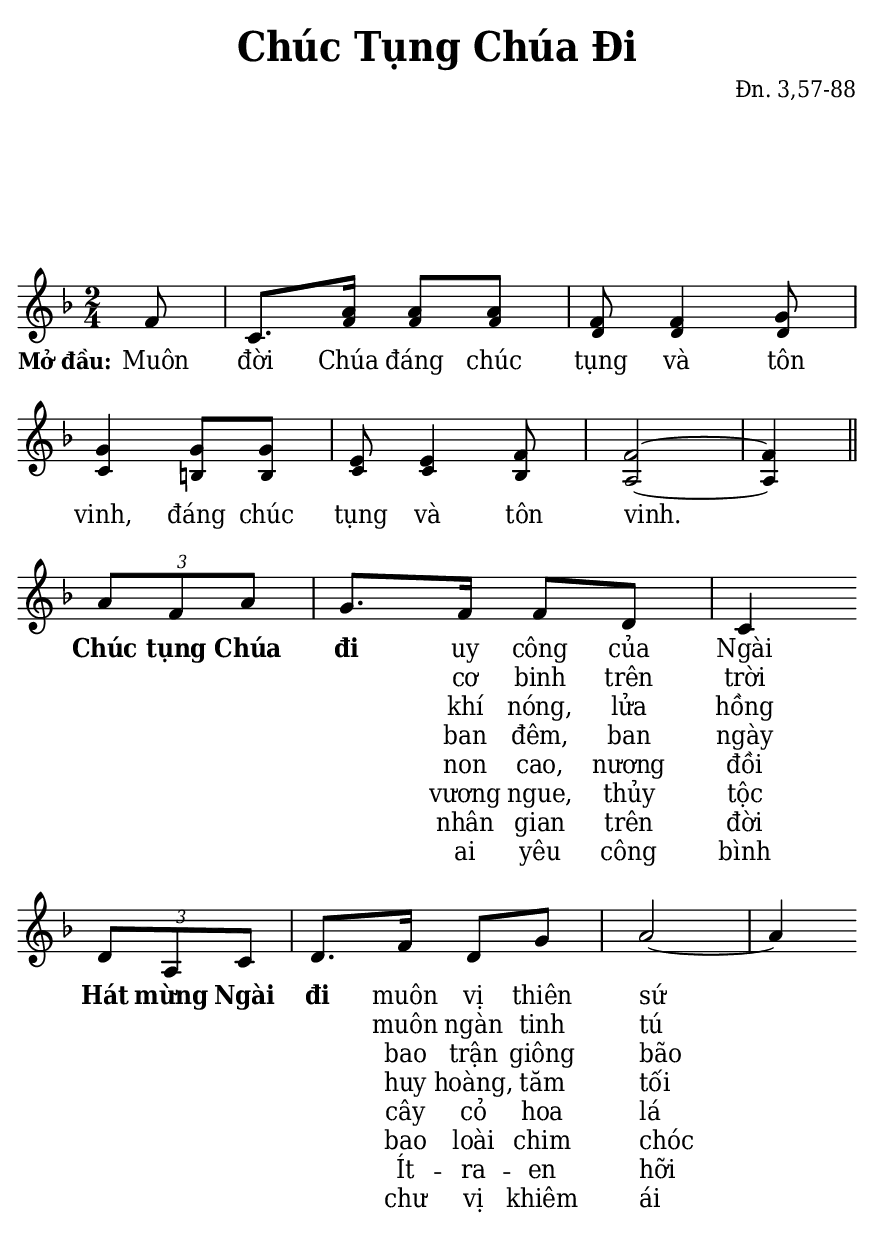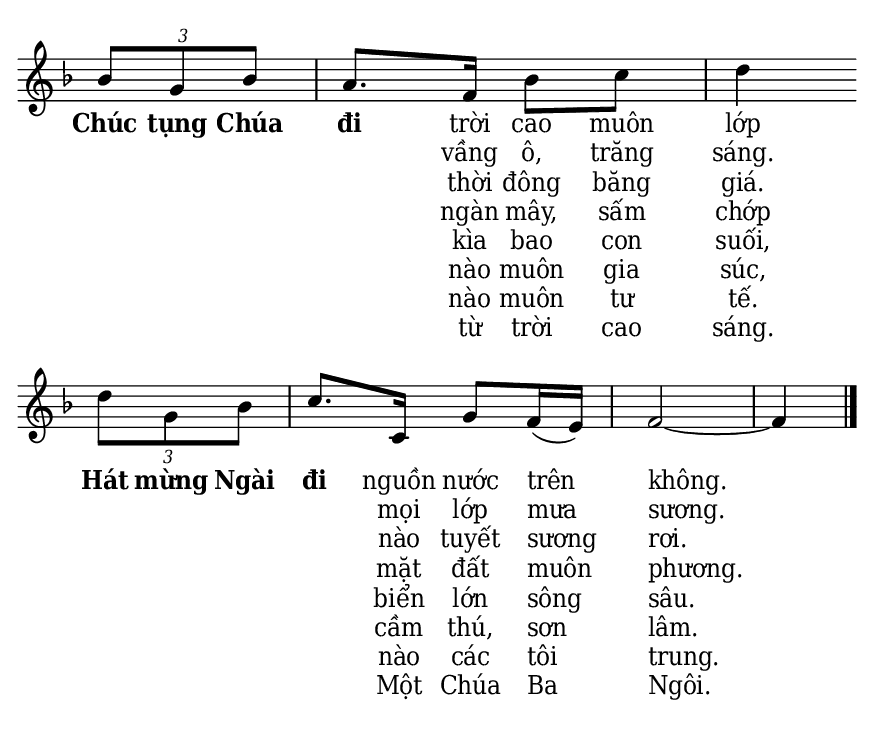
% Cài đặt chung\
\version "2.22.1"
\include "english.ly"

\header {
  title = \markup { \fontsize #1 "Chúc Tụng Chúa Đi" }
  composer = "Đn. 3,57-88"
  %arranger = "Lm. Kim Long"
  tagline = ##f
}

% Nhạc phiên khúc
nhacPhienKhucSop = \relative c' {
  \partial 8 f8 |
  c8. a'16 a8 a |
  f f4 g8 |
  g4 g8 g |
  e e4 f8 |
  f2 ~ |
  f4 \bar "||" \break
  
  \tuplet 3/2 { a8 f a } |
  g8. f16 f8 d |
  c4 \bar "" \break
  
  \tuplet 3/2 { d8 a c } |
  d8. f16 d8 g |
  a2 ~ |
  a4 \bar "" \break
  
  \tuplet 3/2 { bf8 g bf } |
  a8. f16 bf8 c |
  d4 \bar "" \break
  
  \tuplet 3/2 { d8 g, bf } |
  c8. c,16 g'8 f16 (e) |
  f2 ~ |
  f4 \bar "|."
}

nhacPhienKhucAlto = \relative c' {
  f8 |
  c8. f16 f8 f |
  d d4 d8 |
  c4 b!8 b |
  c c4 bf8 |
  a2 ~ |
  a4
}

% Lời phiên khúc
loiPhienKhucSop = \lyrics {
  \set stanza = "Mở đầu:"
  Muôn đời Chúa đáng chúc tụng và tôn vinh,
  đáng chúc tụng và tôn vinh.
  
  \override Lyrics.LyricText.font-series = #'bold
  Chúc tụng Chúa đi
  \revert Lyrics.LyricText.font-series
  <<
    {
      uy công của Ngài
    }
    \new Lyrics {
	    \set associatedVoice = "beSop"
	    cơ binh trên trời
    }
    \new Lyrics {
	    \set associatedVoice = "beSop"
	    khí nóng, lửa hồng
    }
    \new Lyrics {
	    \set associatedVoice = "beSop"
	    ban đêm, ban ngày
    }
    \new Lyrics {
	    \set associatedVoice = "beSop"
	    non cao, nương đồi
    }
    \new Lyrics {
	    \set associatedVoice = "beSop"
	    vương ngue, thủy tộc
    }
    \new Lyrics {
	    \set associatedVoice = "beSop"
	    nhân gian trên đời
    }
    \new Lyrics {
	    \set associatedVoice = "beSop"
	    ai yêu công bình
    }
  >>
  
  \override Lyrics.LyricText.font-series = #'bold
  Hát mừng Ngài đi
  \revert Lyrics.LyricText.font-series
  <<
    {
	    muôn vị thiên sứ
    }
    \new Lyrics {
	    \set associatedVoice = "beSop"
	    muôn ngàn tinh tú
    }
    \new Lyrics {
	    \set associatedVoice = "beSop"
	    bao trận giông bão
    }
    \new Lyrics {
	    \set associatedVoice = "beSop"
	    huy hoàng, tăm tối
    }
    \new Lyrics {
	    \set associatedVoice = "beSop"
	    cây cỏ hoa lá
    }
    \new Lyrics {
	    \set associatedVoice = "beSop"
	    bao loài chim chóc
    }
    \new Lyrics {
	    \set associatedVoice = "beSop"
	    Ít -- ra -- en hỡi
    }
    \new Lyrics {
	    \set associatedVoice = "beSop"
	    chư vị khiêm ái
    }
  >>
  
  \override Lyrics.LyricText.font-series = #'bold
  Chúc tụng Chúa đi
  \revert Lyrics.LyricText.font-series
  <<
    {
      trời cao muôn lớp
    }
    \new Lyrics {
	    \set associatedVoice = "beSop"
	    vầng ô, trăng sáng.
    }
    \new Lyrics {
	    \set associatedVoice = "beSop"
	    thời đông băng giá.
    }
    \new Lyrics {
	    \set associatedVoice = "beSop"
	    ngàn mây, sấm chớp
    }
    \new Lyrics {
	    \set associatedVoice = "beSop"
	    kìa bao con suối,
    }
    \new Lyrics {
	    \set associatedVoice = "beSop"
	    nào muôn gia súc,
    }
    \new Lyrics {
	    \set associatedVoice = "beSop"
	    nào muôn tư tế.
    }
    \new Lyrics {
	    \set associatedVoice = "beSop"
	    từ trời cao sáng.
    }
  >>
  
  \override Lyrics.LyricText.font-series = #'bold
  Hát mừng Ngài đi
  \revert Lyrics.LyricText.font-series
  <<
    {
      nguồn nước trên không.
    }
    \new Lyrics {
	    \set associatedVoice = "beSop"
	    mọi lớp mưa sương.
    }
    \new Lyrics {
	    \set associatedVoice = "beSop"
	    nào tuyết sương rơi.
    }
    \new Lyrics {
	    \set associatedVoice = "beSop"
	    mặt đất muôn phương.
    }
    \new Lyrics {
	    \set associatedVoice = "beSop"
	    biển lớn sông sâu.
    }
    \new Lyrics {
	    \set associatedVoice = "beSop"
	    cầm thú, sơn lâm.
    }
    \new Lyrics {
	    \set associatedVoice = "beSop"
	    nào các tôi trung.
    }
    \new Lyrics {
	    \set associatedVoice = "beSop"
	    Một Chúa Ba Ngôi.
    }
  >>
}

loiPhienKhucSopN = \lyrics {
  <<
    {
      Hãy tạ ơn Chúa, vì Chúa nhân từ
    }
    \new Lyrics {
	    \set associatedVoice = "beSop"
	    Chúa làm nhên những việc rất phi thường
    }
    \new Lyrics {
	    \set associatedVoice = "beSop"
	    Chúa tạo nên những đén lớn trên trời
    }
    \new Lyrics {
	    \set associatedVoice = "beSop"
	    Giết sạch con trưởng toàn cõi Ai -- cập
    }
    \new Lyrics {
	    \set associatedVoice = "beSop"
	    Chúa đà phân rẽ triều nước biển Hồng
    }
    \new Lyrics {
	    \set associatedVoice = "beSop"
	    Dẫn đường dân Chúa ở giữa sa mạc
    }
    \new Lyrics {
	    \set associatedVoice = "beSop"
	    Chiềm bờ cõi chúng và đã trao tặng
    }
    \new Lyrics {
	    \set associatedVoice = "beSop"
	    Chúa giật ta thoát khỏi lũ quân thù
    }
  >>
  \set stanza = "ĐK:"
  \override Lyrics.LyricText.font-series = #'bold
  Muôn đời Chúa vẫn trọn tình thương
  \revert Lyrics.LyricText.font-series
  
  <<
    {
      Hãy cảm mến Ngài là Chúa các Chúa
    }
    \new Lyrics {
	    \set associatedVoice = "beSop"
	    Chính Ngài tác tạo trời xanh bao la
    }
    \new Lyrics {
	    \set associatedVoice = "beSop"
	    Vẫn điều khiển ngày là kim ô đây
    }
    \new Lyrics {
	    \set associatedVoice = "beSop"
	    Dẫn khỏi xứ này toàn dân "Ít-ra-" en
    }
    \new Lyrics {
	    \set associatedVoice = "beSop"
	    Dẫn tôi tớ Ngài bình yên băng quan
    }
    \new Lyrics {
	    \set associatedVoice = "beSop"
	    Đấng đã đánh phạt nhiều vua uy phong
    }
    \new Lyrics {
	    \set associatedVoice = "beSop"
	    Để thành kỷ phân của Ít -- ra -- en
    }
    \new Lyrics {
	    \set associatedVoice = "beSop"
	    Đấng nuôi dưỡng hoài ngàn muôn sinh linh
    }
  >>
  \set stanza = "ĐK:"
  \override Lyrics.LyricText.font-series = #'bold
  Muôn đời Chúa vẫn trọn tình thương
  \revert Lyrics.LyricText.font-series
  
  <<
    {
      Hãy tạ ơn Chúa, Thần của chư thần
    }
    \new Lyrics {
	    \set associatedVoice = "beSop"
	    Chúa đà căng đất ở giữa thủy triều
    }
    \new Lyrics {
	    \set associatedVoice = "beSop"
	    Với ngàn tinh tú dọi sáng đêm trường
    }
    \new Lyrics {
	    \set associatedVoice = "beSop"
	    Với bàn tay Chúa mạnh mẽ uy quyền
    }
    \new Lyrics {
	    \set associatedVoice = "beSop"
	    Nhần chìm vương tướng dòng giống Ai Cập
    }
    \new Lyrics {
	    \set associatedVoice = "beSop"
	    Giết sạch vương bá quyền thế oai hùng
    }
    \new Lyrics {
	    \set associatedVoice = "beSop"
	    Giữa thời nguy khó Ngài nhớ ta hoài
    }
    \new Lyrics {
	    \set associatedVoice = "beSop"
	    Hãy tạ ơn Chúa ngự chốn cửu trùng
    }
  >>
  \override Lyrics.LyricText.font-series = #'bold
  Muôn đời Chúa vẫn trọn tình thương
  \revert Lyrics.LyricText.font-series
}

% Dàn trang
\paper {
  #(set-paper-size "a5")
  top-margin = 3\mm
  bottom-margin = 3\mm
  left-margin = 3\mm
  right-margin = 3\mm
  indent = #0
  #(define fonts
	 (make-pango-font-tree "Deja Vu Serif Condensed"
	 		       "Deja Vu Serif Condensed"
			       "Deja Vu Serif Condensed"
			       (/ 20 20)))
  print-page-number = ##f
  system-system-spacing = #'((basic-distance . 0.1) (padding . 3))
}

TongNhip = {
  \key f \major \time 2/4
  \set Timing.beamExceptions = #'()
  \set Timing.baseMoment = #(ly:make-moment 1/4)
}

% Đổi kích thước nốt cho bè phụ
notBePhu =
#(define-music-function (font-size music) (number? ly:music?)
   (for-some-music
     (lambda (m)
       (if (music-is-of-type? m 'rhythmic-event)
           (begin
             (set! (ly:music-property m 'tweaks)
                   (cons `(font-size . ,font-size)
                         (ly:music-property m 'tweaks)))
             #t)
           #f))
     music)
   music)

\score {
  \new ChoirStaff <<
    \new Staff \with {
        \consists "Merge_rests_engraver"
        printPartCombineTexts = ##f
      }
      <<
      \new Voice \TongNhip \partCombine 
        \nhacPhienKhucSop
        \notBePhu -1 { \nhacPhienKhucAlto }
      \new NullVoice = beSop \nhacPhienKhucSop
      \new Lyrics \lyricsto beSop \loiPhienKhucSop
      >>
  >>
  \layout {
    %\override Staff.TimeSignature.transparent = ##t
    \override Lyrics.LyricSpace.minimum-distance = #0.6
    \override Score.BarNumber.break-visibility = ##(#f #f #f)
    \override Score.SpacingSpanner.uniform-stretching = ##t
  } 
}
